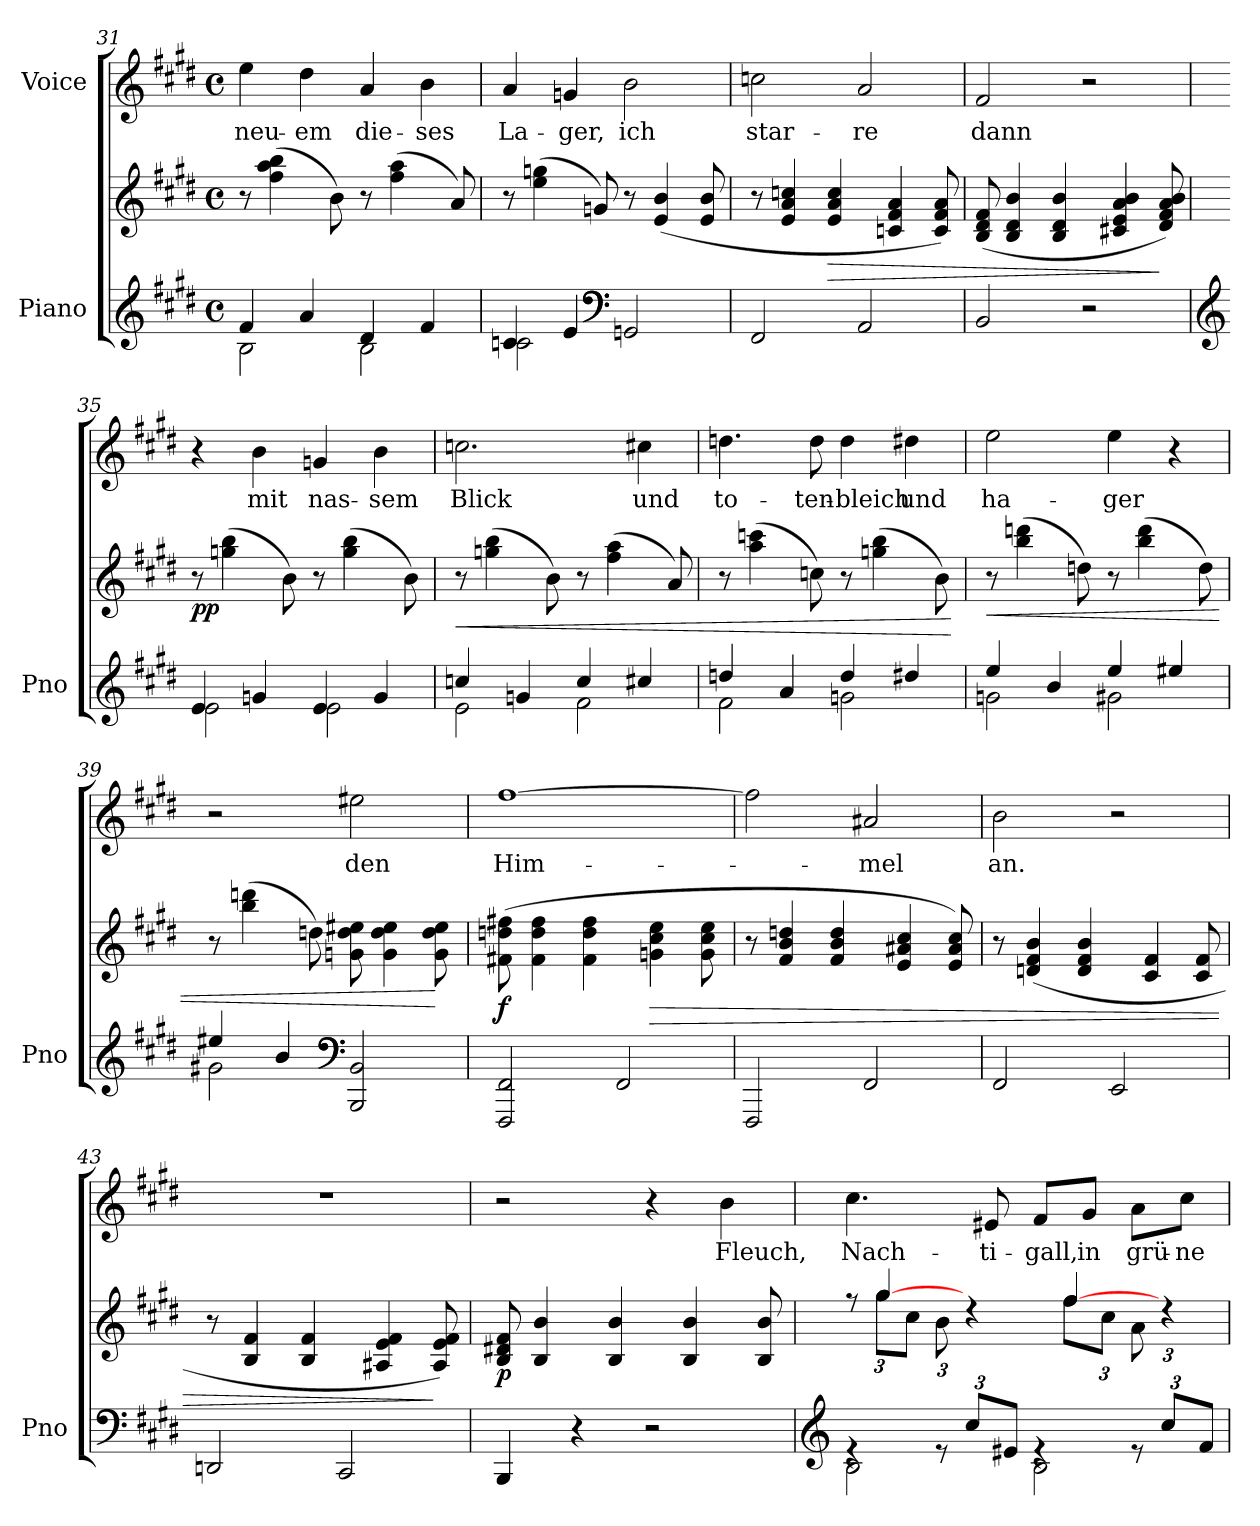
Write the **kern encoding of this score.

**kern	**kern	**dynam	**kern	**text
*part2	*part2	*part2	*part1	*part1
*staff3	*staff2	*staff2/3	*staff1	*staff1
*I"Piano	*	*	*I"Voice	*
*I'Pno	*	*	*	*
*clefG2	*clefG2	*	*clefG2	*
*k[f#c#g#d#]	*k[f#c#g#d#]	*	*k[f#c#g#d#]	*
*M4/4	*M4/4	*	*M4/4	*
*met(c)	*met(c)	*	*met(c)	*
=31	=31	=31	=31	=31
*^	*	*	*	*
!	!	!	!	!	!LO:LY:b
4f#/	2B\	8r	.	4ee\	neu-
.	.	(4ff#\ 4aa\ 4bb\	.	.	.
!	!	!	!	!	!LO:LY:b
4a/	.	.	.	4dd#\	-em
.	.	8b\)	.	.	.
!	!	!	!	!	!LO:LY:b
4d#/	2B\	8r	.	4a/	die-
.	.	(4ff#\ 4aa\	.	.	.
!	!	!	!	!	!LO:LY:b
4f#/	.	.	.	4b\	-ses
.	.	8a/)	.	.	.
=32	=32	=32	=32	=32	=32
!	!	!	!	!	!LO:LY:b
4cn/	2c\	8r	.	4a/	La-
.	.	(4ee\ 4ggn\	.	.	.
!	!	!	!	!	!LO:LY:b
4e/	.	.	.	4gn/	-ger,
.	.	8gn/)	.	.	.
*clefF4	*	*	*	*	*
!	!	!	!	!	!LO:LY:b
2GGn/	2rGGyy	8r	.	2b\	ich
.	.	(4e/ 4b/	.	.	.
.	.	8e/ 8b/	.	.	.
*v	*v	*	*	*	*
!!LO:LB:g=z
=33	=33	=33	=33	=33
!	!	!	!	!LO:LY:b
2FF#/	8r	.	2ccn\	star-
.	4e/ 4a/ 4ccn/	.	.	.
!	!	!LO:HP:b	!	!
.	4e/ 4a/ 4cc/	>	.	.
!	!	!	!	!LO:LY:b
2AA/	.	.	2a/	-re
.	4cn/ 4f#/ 4a/	.	.	.
.	8c/ 8f#/ 8a/)	.	.	.
=34	=34	=34	=34	=34
!	!	!	!	!LO:LY:b
2BB/	(>8B/ 8d#/ 8f#/	.	2f#/	dann
.	4B/ 4d#/ 4b/	.	.	.
.	4B/ 4d#/ 4b/	.	.	.
2r	.	.	2r	.
.	4c#X/ 4e/ 4a/ 4b/	.	.	.
.	8d#/ 8f#/ 8a/ 8b/)	]	.	.
=35	=35	=35	=35	=35
*clefG2	*	*	*	*
*^	*	*	*	*
!	!	!	!LO:DY:b	!	!
4e/	2e\	8r	pp	4r	.
.	.	(4ggn\ 4bb\	.	.	.
!	!	!	!	!	!LO:LY:b
4gn/	.	.	.	4b\	mit
.	.	8b\)	.	.	.
!	!	!	!	!	!LO:LY:b
4e/	2e\	8r	.	4gn/	nas-
.	.	(4gg\ 4bb\	.	.	.
!	!	!	!	!	!LO:LY:b
4g/	.	.	.	4b\	-sem
.	.	8b\)	.	.	.
=36	=36	=36	=36	=36	=36
!	!	!	!LO:HP:b	!	!LO:LY:b
4ccn/	2e\	8r	<	2.ccn\	Blick
.	.	(4ggn\ 4bb\	.	.	.
4gn/	.	.	.	.	.
.	.	8b\)	.	.	.
4cc/	2f#\	8r	.	.	.
.	.	(4ff#\ 4aa\	.	.	.
!	!	!	!	!	!LO:LY:b
4cc#X/	.	.	.	4cc#X\	und
.	.	8a/)	.	.	.
!!LO:LB:g=z
=37	=37	=37	=37	=37	=37
!	!	!	!	!	!LO:LY:b
4ddn/	2f#\	8r	.	4.ddn\	to-
.	.	(4aa\ 4cccn\	.	.	.
4a/	.	.	.	.	.
!	!	!	!	!	!LO:LY:b
.	.	8ccn\)	.	8dd\	-ten-
!	!	!	!	!	!LO:LY:b
4dd/	2gn\	8r	.	4dd\	-bleich
.	.	(4ggn\ 4bb\	.	.	.
!	!	!	!	!	!LO:LY:b
4dd#X/	.	.	.	4dd#X\	und
.	.	8b\)	.	.	.
*v	*v	*	*	*	*
.	.	[	.	.
=38	=38	=38	=38	=38
*^	*	*	*	*
!	!	!	!LO:HP:b	!	!LO:LY:b
4ee/	2gn\	8r	<	2ee\	ha-
.	.	(4bb\ 4dddn\	.	.	.
4b/	.	.	.	.	.
.	.	8ddn\)	.	.	.
!	!	!	!	!	!LO:LY:b
4ee/	2g#X\	8r	.	4ee\	-ger
.	.	(4bb\ 4ddd\	.	.	.
4ee#X/	.	.	.	4r	.
.	.	8dd\)	.	.	.
=39	=39	=39	=39	=39	=39
2g#X\	4ee#X/	8r	.	2r	.
.	.	(4bb\ 4dddn\	.	.	.
.	4b/	.	.	.	.
.	.	8ddn\)	.	.	.
*clefF4	*	*	*	*	*
!	!	!	!	!	!LO:LY:b
2ryy	2BBB/ 2BB/	8gn\ 8dd\ 8ee#X\	.	2ee#X\	den
.	.	4g\ 4dd\ 4ee#\	.	.	.
.	.	8g\ 8dd\ 8ee#\	[	.	.
*v	*v	*	*	*	*
=40	=40	=40	=40	=40
!	!	!LO:DY:b	!	!LO:LY:b
2FFF#/ 2FF#/	(8f#X\ 8ddn\ 8ff#X\	f	[1ff#	Him-
.	4f#\ 4dd\ 4ff#\	.	.	.
.	4f#\ 4dd\ 4ff#\	.	.	.
2FF#/	.	.	.	.
!	!	!LO:HP:b	!	!
.	4gn\ 4cc#\ 4ee\	>	.	.
.	8g\ 8cc#\ 8ee\	.	.	.
!!LO:LB:g=z
=41	=41	=41	=41	=41
2FFF#/	8r	.	2ff#\]	.
.	4f#/ 4b/ 4ddn/	.	.	.
.	4f#/ 4b/ 4dd/	.	.	.
!	!	!	!	!LO:LY:b
2FF#/	.	.	2a#X/	-mel
.	4e/ 4a#X/ 4cc#/	.	.	.
.	8e/ 8a#/ 8cc#/)	.	.	.
=42	=42	=42	=42	=42
!	!	!	!	!LO:LY:b
2FF#/	8r	.	2b\	an.
.	(4dn/ 4f#/ 4b/	.	.	.
.	4d/ 4f#/ 4b/	.	.	.
2EE/	.	.	2r	.
.	4c#/ 4f#/	.	.	.
.	8c#/ 8f#/	.	.	.
=43	=43	=43	=43	=43
2DDn/	8r	.	1r	.
.	4B/ 4f#/	.	.	.
.	4B/ 4f#/	.	.	.
2CC#/	.	.	.	.
.	4A#X/ 4e/ 4f#/	.	.	.
.	8A#/ 8e/ 8f#/)	]	.	.
=44	=44	=44	=44	=44
!	!	!LO:DY:b	!	!
4BBB/	8B/ 8d#X/ 8f#/	p	2r	.
.	4B/ 4b/	.	.	.
4r	.	.	.	.
.	4B/ 4b/	.	.	.
2r	.	.	4r	.
.	4B/ 4b/	.	.	.
!	!	!	!	!LO:LY:b
.	.	.	4b\	Fleuch,
.	8B/ 8b/	.	.	.
!!LO:PB:g=z
=45	=45	=45	=45	=45
*clefG2	*	*	*	*
*^	*	*	*	*
*	*	*Xbrackettup	*	*	*
*	*	*^	*	*	*
!	!	!	!	!	!	!LO:LY:b
4re	2B\	12ryy	12rff	.	4.cc#\	Nach-
.	.	[4gg#/	(12gg#\L	.	.	.
.	.	.	12cc#\J	.	.	.
*Xbrackettup	*	*	*	*	*	*
12re	.	.	12b\	.	.	.
12cc#/L	.	4ryy	4rdd	.	.	.
!	!	!	!	!	!	!LO:LY:b
.	.	.	.	.	8e#X/	-ti-
12e#X/J)	.	.	.	.	.	.
!	!	!	!	!	!	!LO:LY:b
4re	2B\	.	.	.	8f#/L	-gall,
.	.	[4ff#/	(12ff#\L	.	.	.
!	!	!	!	!	!	!LO:LY:b
.	.	.	.	.	8g#/J	in
.	.	.	12cc#\J	.	.	.
!	!	!	!	!	!	!LO:LY:b
12re	.	.	12a\	.	8a\L	grü-
12cc#/L	.	6ryy	6rdd	.	.	.
!	!	!	!	!	!	!LO:LY:b
.	.	.	.	.	8cc#\J	-ne
12f#/J)	.	.	.	.	.	.
*v	*v	*	*	*	*	*
*	*v	*v	*	*	*
=	=	=	=	=
*-	*-	*-	*-	*-
